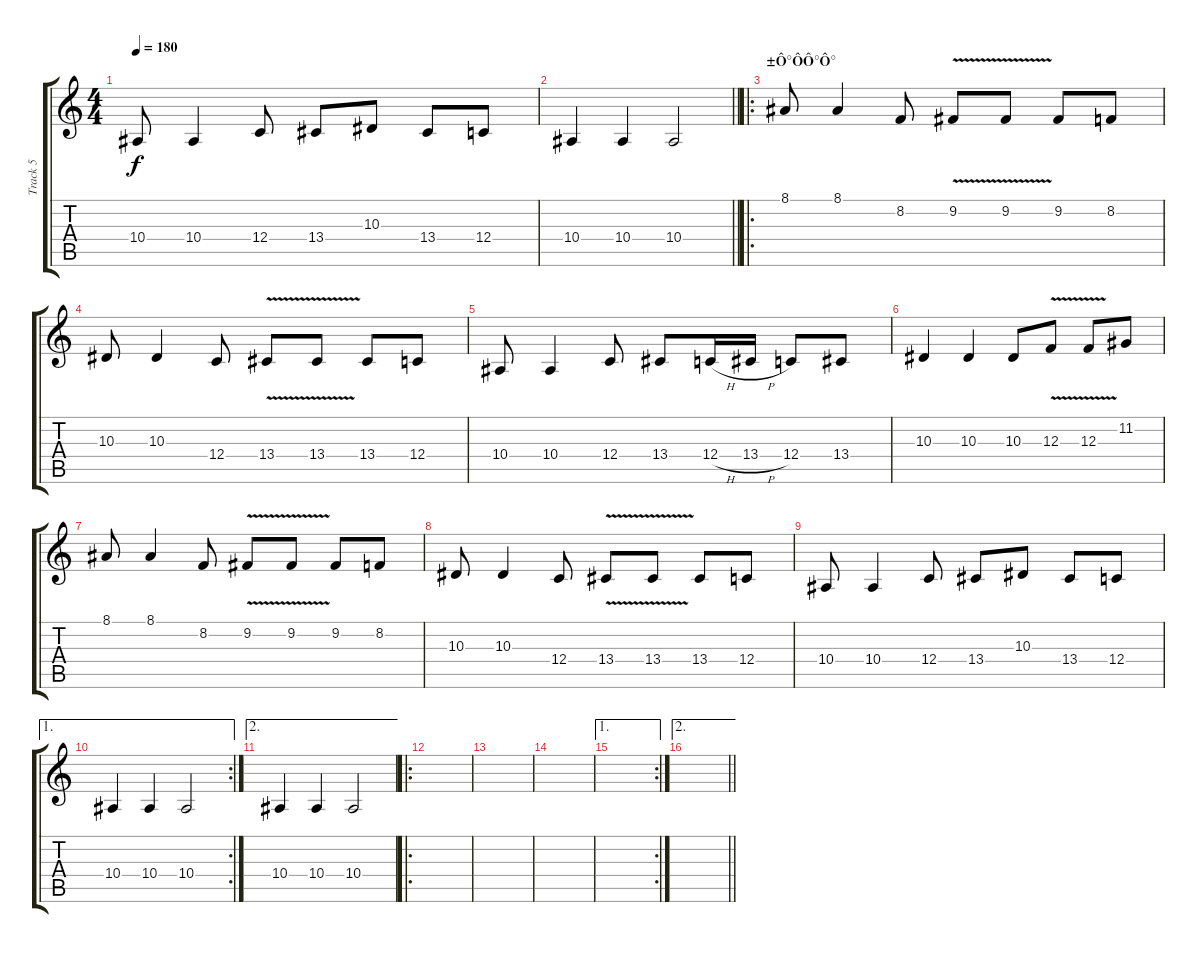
\track ("Track 5" "Track 5") {instrument violin}
\staff {score tabs}
\tuning (D4 A3 F3 C3 G2 D2) {hide}
\ts (4 4)
\tempo 180
\clef g2
\ks c
10.4.8{dy f} 10.4.4 12.4.8 13.4.8 10.3.8 13.4.8 12.4.8 |
\barLineRight lightlight
10.4.4 10.4.4 10.4.2 |
\ro
\section ("" "±Ô°ÔÔ°Ô°")
8.1.8 8.1.4 8.2.8 9.2{v}.8 9.2{v}.8 9.2.8 8.2.8 |
10.3.8 10.3.4 12.4.8 13.4{v}.8 13.4{v}.8 13.4.8 12.4.8 |
10.4.8 10.4.4 12.4.8 13.4.8 12.4{h}.16 13.4{h}.16 12.4.8 13.4.8 |
10.3.4 10.3.4 10.3.8 12.3{v}.8 12.3{v}.8 11.2.8 |
8.1.8 8.1.4 8.2.8 9.2{v}.8 9.2{v}.8 9.2.8 8.2.8 |
10.3.8 10.3.4 12.4.8 13.4{v}.8 13.4{v}.8 13.4.8 12.4.8 |
10.4.8 10.4.4 12.4.8 13.4.8 10.3.8 13.4.8 12.4.8 |
\ae 1
\rc 2
10.4.4 10.4.4 10.4.2 |
\ae 2
10.4.4 10.4.4 10.4.2 |
\ro
|
|
|
\ae 1
\rc 2
|
\ae 2
\barLineRight lightlight
